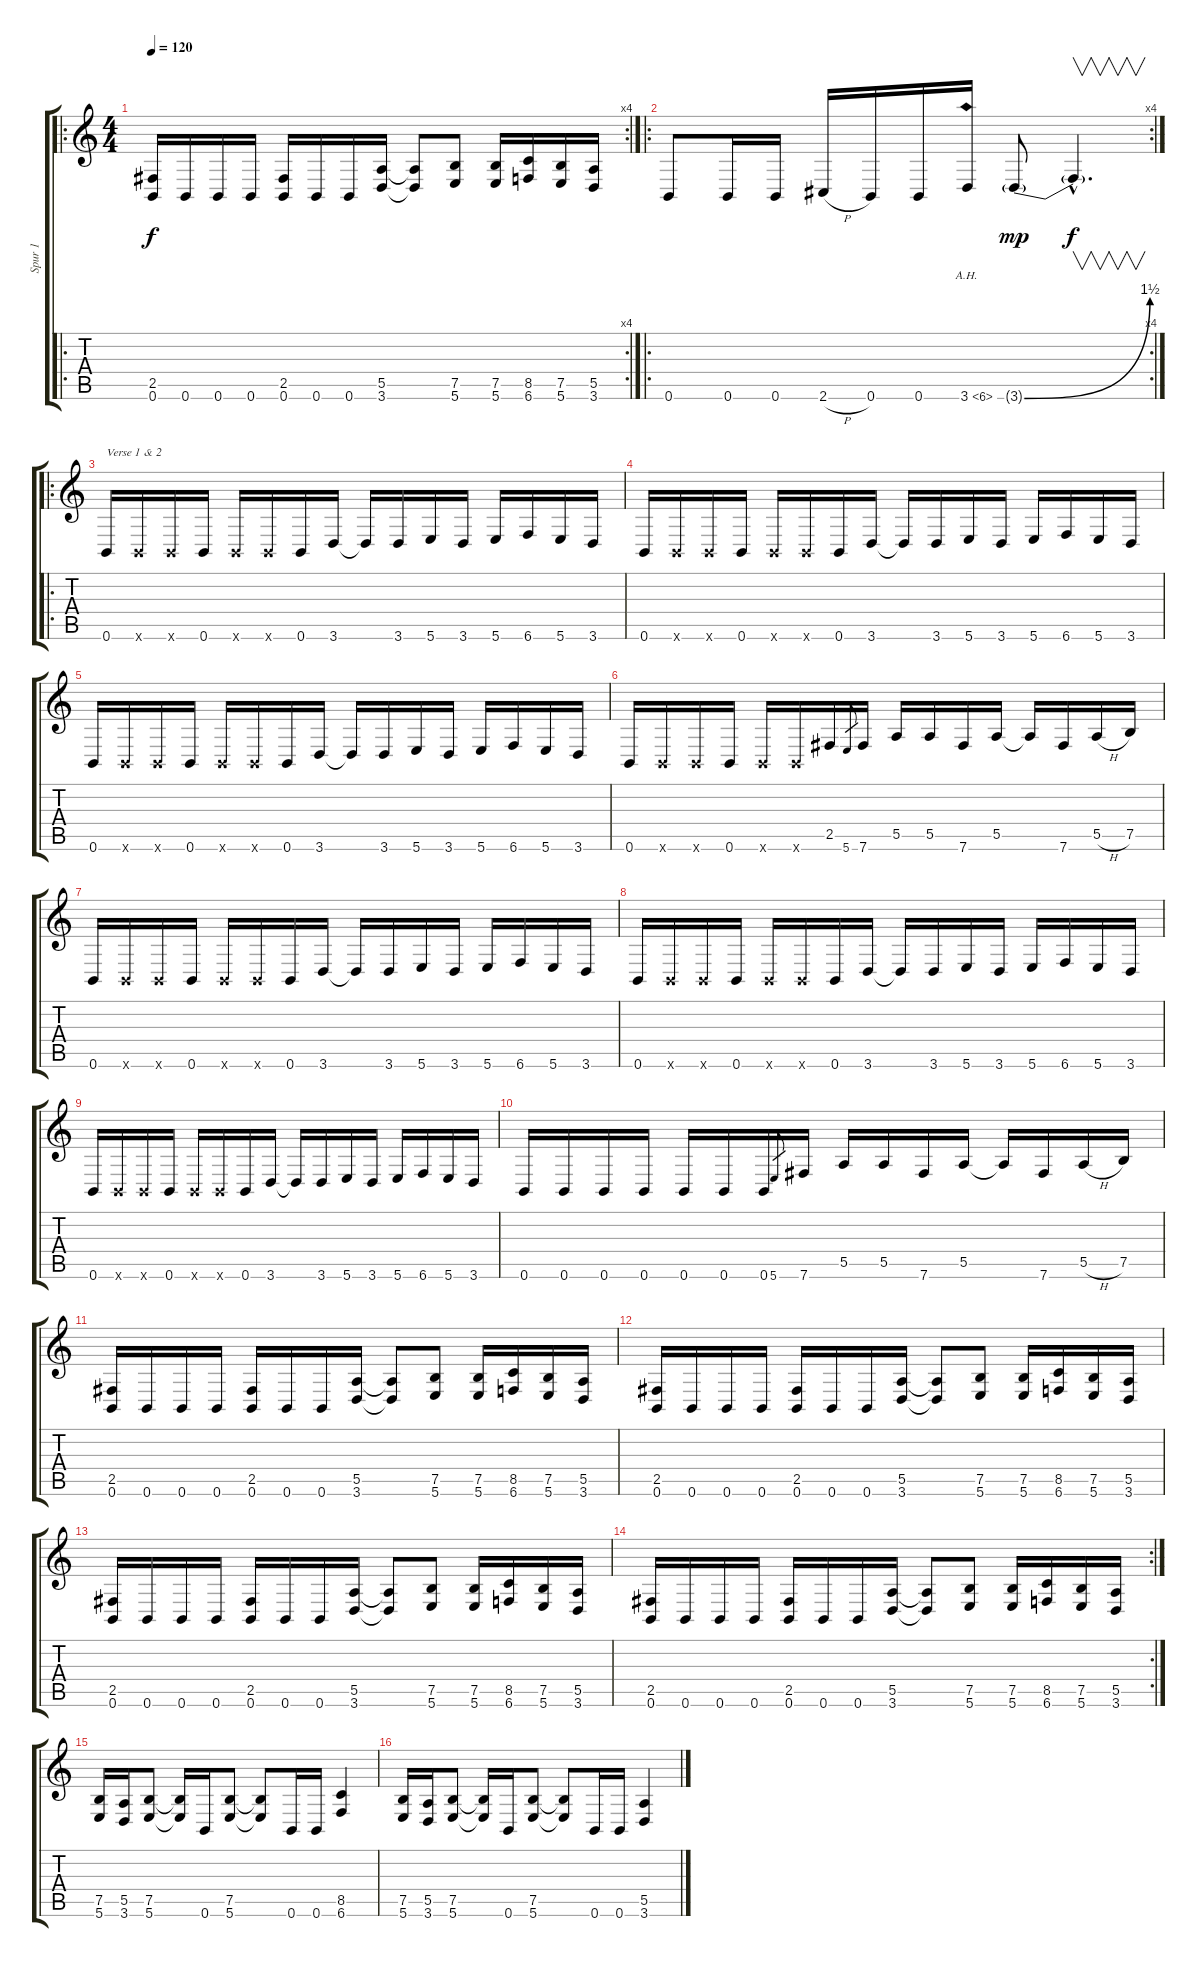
\track ("Spur 1" "Spur 1") {instrument distortionguitar}
\staff {score tabs}
\tuning (B3 Gb3 D3 A2 E2 B1) {hide}
\ro
\rc 4
\ts (4 4)
\tempo 120
\clef g2
\ks c
(2.5 0.6).16{dy f instrument distortionguitar} 0.6.16 0.6.16 0.6.16 (2.5 0.6).16 0.6.16 0.6.16 (5.5 3.6).16 (5.5{t} 3.6{t}).8 (7.5 5.6).8 (7.5 5.6).16 (8.5 6.6).16 (7.5 5.6).16 (5.5 3.6).16 |
\ro
\rc 4
0.6.8 0.6.16 0.6.16 2.6{h}.16 0.6.16 0.6.16 3.6{ah 3}.16 3.6{be (bend 0 0 60 6) g}.8{dy mp} 3.6{hac t}.4{v d dy f} |
\ro
0.6.16{txt "Verse 1 & 2"} 0.6{x}.16 0.6{x}.16 0.6.16 0.6{x}.16 0.6{x}.16 0.6.16 3.6.16 3.6{t}.16 3.6.16 5.6.16 3.6.16 5.6.16 6.6.16 5.6.16 3.6.16 |
0.6.16 0.6{x}.16 0.6{x}.16 0.6.16 0.6{x}.16 0.6{x}.16 0.6.16 3.6.16 3.6{t}.16 3.6.16 5.6.16 3.6.16 5.6.16 6.6.16 5.6.16 3.6.16 |
0.6.16 0.6{x}.16 0.6{x}.16 0.6.16 0.6{x}.16 0.6{x}.16 0.6.16 3.6.16 3.6{t}.16 3.6.16 5.6.16 3.6.16 5.6.16 6.6.16 5.6.16 3.6.16 |
0.6.16 0.6{x}.16 0.6{x}.16 0.6.16 0.6{x}.16 0.6{x}.16 2.5.16 5.6.8{gr} 7.6.16 5.5.16 5.5.16 7.6.16 5.5.16 5.5{t}.16 7.6.16 5.5{h}.16 7.5.16 |
0.6.16 0.6{x}.16 0.6{x}.16 0.6.16 0.6{x}.16 0.6{x}.16 0.6.16 3.6.16 3.6{t}.16 3.6.16 5.6.16 3.6.16 5.6.16 6.6.16 5.6.16 3.6.16 |
0.6.16 0.6{x}.16 0.6{x}.16 0.6.16 0.6{x}.16 0.6{x}.16 0.6.16 3.6.16 3.6{t}.16 3.6.16 5.6.16 3.6.16 5.6.16 6.6.16 5.6.16 3.6.16 |
0.6.16 0.6{x}.16 0.6{x}.16 0.6.16 0.6{x}.16 0.6{x}.16 0.6.16 3.6.16 3.6{t}.16 3.6.16 5.6.16 3.6.16 5.6.16 6.6.16 5.6.16 3.6.16 |
0.6.16 0.6.16 0.6.16 0.6.16 0.6.16 0.6.16 0.6.16 5.6.8{gr} 7.6.16 5.5.16 5.5.16 7.6.16 5.5.16 5.5{t}.16 7.6.16 5.5{h}.16 7.5.16 |
(2.5 0.6).16 0.6.16 0.6.16 0.6.16 (2.5 0.6).16 0.6.16 0.6.16 (5.5 3.6).16 (5.5{t} 3.6{t}).8 (7.5 5.6).8 (7.5 5.6).16 (8.5 6.6).16 (7.5 5.6).16 (5.5 3.6).16 |
(2.5 0.6).16 0.6.16 0.6.16 0.6.16 (2.5 0.6).16 0.6.16 0.6.16 (5.5 3.6).16 (5.5{t} 3.6{t}).8 (7.5 5.6).8 (7.5 5.6).16 (8.5 6.6).16 (7.5 5.6).16 (5.5 3.6).16 |
(2.5 0.6).16 0.6.16 0.6.16 0.6.16 (2.5 0.6).16 0.6.16 0.6.16 (5.5 3.6).16 (5.5{t} 3.6{t}).8 (7.5 5.6).8 (7.5 5.6).16 (8.5 6.6).16 (7.5 5.6).16 (5.5 3.6).16 |
\rc 2
(2.5 0.6).16 0.6.16 0.6.16 0.6.16 (2.5 0.6).16 0.6.16 0.6.16 (5.5 3.6).16 (5.5{t} 3.6{t}).8 (7.5 5.6).8 (7.5 5.6).16 (8.5 6.6).16 (7.5 5.6).16 (5.5 3.6).16 |
(7.5 5.6).16 (5.5 3.6).16 (7.5 5.6).8 (7.5{t} 5.6{t}).16 0.6.16 (7.5 5.6).8 (7.5{t} 5.6{t}).8 0.6.16 0.6.16 (8.5 6.6).4 |
(7.5 5.6).16 (5.5 3.6).16 (7.5 5.6).8 (7.5{t} 5.6{t}).16 0.6.16 (7.5 5.6).8 (7.5{t} 5.6{t}).8 0.6.16 0.6.16 (5.5 3.6).4
